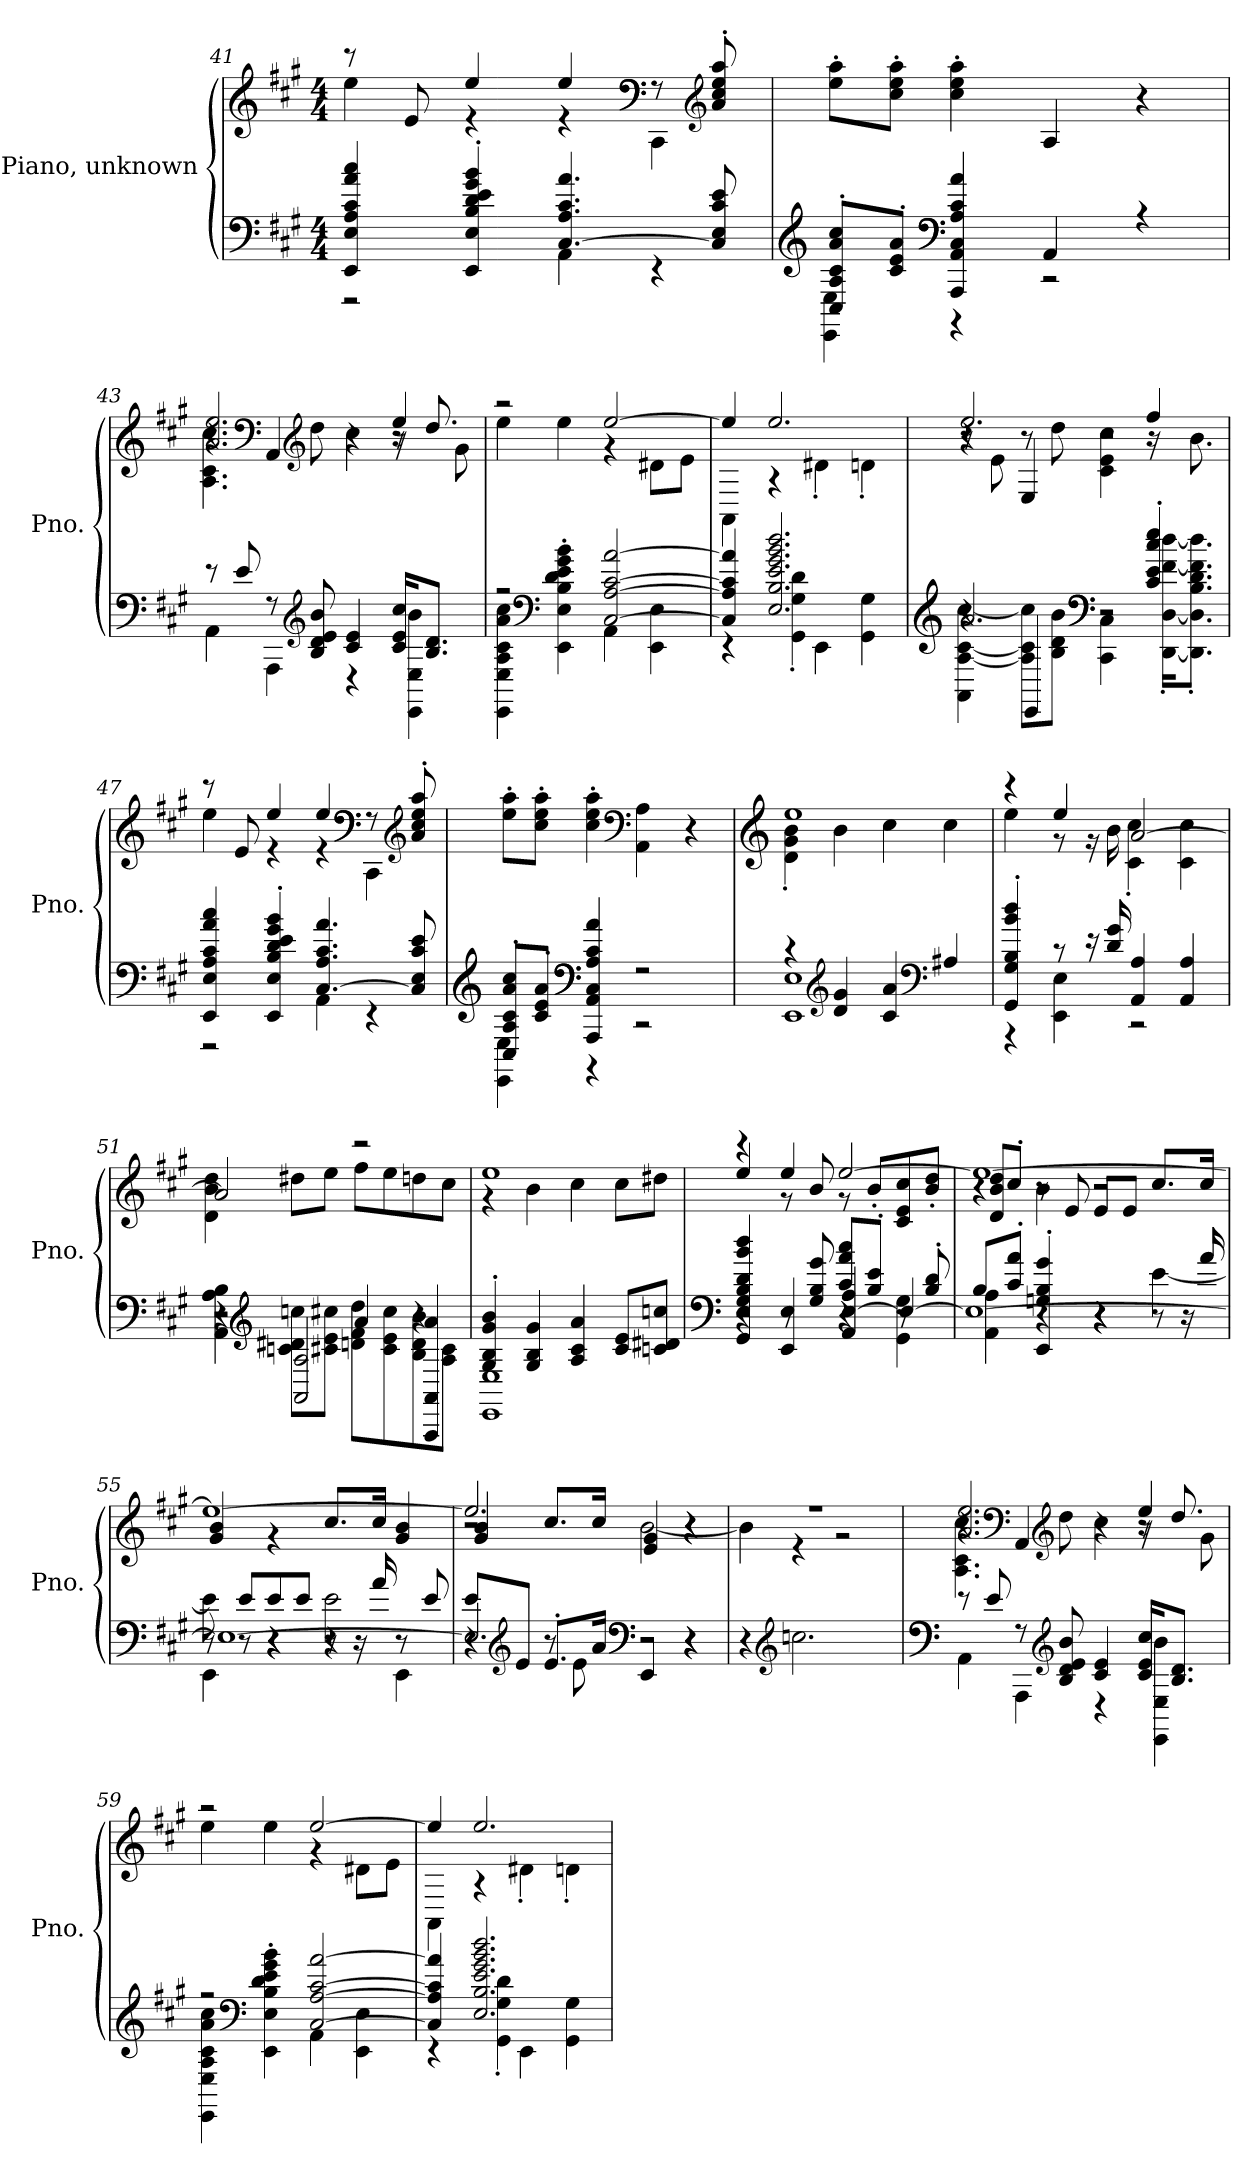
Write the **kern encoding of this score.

**kern	**kern
*part1	*part1
*staff2	*staff1
*I"Piano, unknown	*
*I'Pno.	*
*clefF4	*clefG2
*k[f#c#g#]	*k[f#c#g#]
*M4/4	*M4/4
=41	=41
*^	*^
4EE/ 4E/ 4A/ 4c#/ 4a/ 4cc#/	2r	8r	4ee\
.	.	8e/	.
4EE/' 4E/' 4B/' 4d/' 4e/' 4g#/' 4b/'	.	4ee/	4r
[4.C#/ 4.A/ 4.c#/ 4.a/	4AA\	4ee/	4r
*	*	*clefF4	*
.	4r	8r	4CC#\
*	*	*clefG2	*
8C#/] 8E/ 8c#/ 8e/	.	8a/' 8cc#/' 8ee/' 8aa/'	.
*	*	*v	*v
=42	=42	=42
*clefG2	*	*
8C#/' 8A/' 8c#/' 8a/' 8cc#/'L	4EE\ 4E\	8ee\' 8aa\'L
8c#/' 8e/' 8a/'J	.	8cc#\' 8ee\' 8aa\'J
*clefF4	*	*
4AAA/ 4AA/ 4C#/ 4A/ 4c#/ 4a/	4r	4cc#\' 4ee\' 4aa\'
4AA/	2r	4A/
4r	.	4r
!!LO:LB:g=z
=43	=43	=43
*	*	*^
*	*	*	*^
8r	4AA\	2.a/ 2.ee/	4.A\ 4.c#\ 4.cc#\	4r
8e/	.	.	.	.
*	*	*clefF4	*	*
8r	4AAA\	.	.	4AA/
*clefG2	*	*clefG2	*	*
8B/ 8d/ 8e/ 8b/	.	.	8dd\	.
4c#/ 4e/	4r	.	4cc#\	4r
16c#/ 16e/ 16cc#/KL	4EE\ 4E\ 4b\	4ee/	8r	16r
8.B/ 8.d/J	.	.	.	8.dd/
.	.	.	8g#\	.
*	*	*	*v	*v
=44	=44	=44	=44
2r	4EE\ 4E\ 4A\ 4c#\ 4a\ 4cc#\	2r	4ee\
*clefF4	*	*	*
.	4EE\' 4E\' 4B\' 4d\' 4e\' 4g#\' 4b\'	.	4ee\
[2C#/ [2A/ [2c#/ [2a/	4AA\	[2ee/	4r
.	4EE\ 4E\	.	8d#X\L
.	.	.	8e\J
=45	=45	=45	=45
4C#/] 4A/] 4c#/] 4a/]	4r	4ee/]	4AA\
2.E/ 2.B/ 2.e/ 2.g#/ 2.b/ 2.dd/	4GG#\' 4G#\' 4d\'	2.ee/	4r
.	4EE\	.	4d#X'\
.	4GG#\ 4G#\	.	4dn'\
*v	*v	*	*
*	*v	*v
!!LO:PB:g=z
=46	=46
*clefG2	*
*^	*^
*	*^	*	*^
2.a/	4AA\ [4A\ [4c#\ [4cc#\	4r	2.ee/	8r	4r
.	.	.	.	8e\	.
.	8A\] 8c#\] 8cc#\]L	4EE/	.	8r	4E/
.	8B\ 8d\ 8b\J	.	.	8dd\	.
*clefF4	*	*	*	*	*
.	4CC#\ 4C#\	2r	.	4c#\ 4e\ 4cc#\	2r
4c#/' 4e/' 4cc#/' 4ee/'	[16DD\' [16D\' [16f#\' [16dd\'KL	.	4ff#/	16r	.
.	8.DD\]' 8.D\]' 8.B\' 8.d\' 8.f#\]' 8.dd\]'J	.	.	8.b\	.
*	*v	*v	*	*	*
*	*	*	*v	*v
=47	=47	=47	=47
4EE/ 4E/ 4A/ 4c#/ 4a/ 4cc#/	2r	8r	4ee\
.	.	8e/	.
4EE/' 4E/' 4B/' 4d/' 4e/' 4g#/' 4b/'	.	4ee/	4r
[4.C#/ 4.A/ 4.c#/ 4.a/	4AA\	4ee/	4r
*	*	*clefF4	*
.	4r	8r	4CC#\
*	*	*clefG2	*
8C#/] 8E/ 8c#/ 8e/	.	8a/' 8cc#/' 8ee/' 8aa/'	.
*	*	*v	*v
=48	=48	=48
*clefG2	*	*
8C#/' 8A/' 8c#/' 8a/' 8cc#/'L	4EE\ 4E\	8ee\' 8aa\'L
8c#/' 8e/' 8a/'J	.	8cc#\' 8ee\' 8aa\'J
*clefF4	*	*
4AAA/ 4AA/ 4C#/ 4A/ 4c#/ 4a/	4r	4cc#\' 4ee\' 4aa\'
*	*	*clefF4
2r	2r	4AA\ 4A\
.	.	4r
!!LO:LB:g=z
=49	=49	=49
*	*	*clefG2
*	*	*^
4r	1EE 1E	1ee	4d\' 4g#\' 4b\'
*clefG2	*	*	*
4d/ 4g#/	.	.	4b\
4c#/ 4a/	.	.	4cc#\
*clefF4	*	*	*
4A#X/	.	.	4cc#\
=50	=50	=50	=50
4GG#/' 4G#/' 4B/' 4b/' 4dd/'	4r	4r	4ee\
8r	4EE\ 4E\	4ee/	8r
16r	.	.	16r
16d/ 16g#/	.	.	16b\
4AA/ 4A/	2r	[2a/	4c#\' 4cc#\'
4AA/ 4A/	.	.	4c#\ 4cc#\
=51	=51	=51	=51
*	*^	*	*
2r	4AA\ 4A\ 4B\	4r	2a/]	4d\ 4b\ 4dd\
*clefG2	*	*	*	*
.	8cn\ 8d#X\ 8ccn\L	2AA/ 2A/	.	8dd#X\L
.	8c#X\ 8e\ 8cc#X\J	.	.	8ee\J
4a/	8dn\ 8f#\ 8dd\L	.	2r	8ff#\L
.	8c#\ 8e\ 8cc#\	.	.	8ee\
4r	8B\ 8d\ 8b\	4AAA/ 4AA/ 4a/	.	8ddn\
.	8A\ 8c#\J	.	.	8cc#\J
*	*v	*v	*	*
=52	=52	=52	=52
4G#/' 4B/' 4g#/' 4b/'	1EE 1E	1ee	4r
4G#/ 4B/ 4g#/	.	.	4b\
4A/ 4c#/ 4a/	.	.	4cc#\
8c#/ 8e/L	.	.	8cc#\L
8cn/ 8d#X/ 8ccn/J	.	.	8dd#X\J
*v	*v	*	*
!!LO:LB:g=z	!!
=53	=53	=53
*clefF4	*	*
*^	*	*
*	*^	*	*
4GG#/ 4E/ 4G#/ 4B/ 4d/ 4b/ 4dd/	2r	4r	4r	4ee/
8r	.	4EE/ 4E/	4ee/	8r
8G#/ 8B/ 8g#/	.	.	.	8b/
8c#/ 8a/ 8cc#/L	4r	4AA/ [4E/ 4A/	[2ee/	8r
8B/' 8e/'J	.	.	.	8b'/L
8r	4GG#\ 4G#\	4E/_	.	8c#/ 8e/ 8cc#/
8B/' 8d/'	.	.	.	8b/' 8dd/'J
=54	=54	=54	=54	=54
*	*	*	*	*^
8B/L	4AA\ 4A\	1E_	1ee_	4r	8d/ 8b/ 8dd/L
8c#/' 8a/'J	.	.	.	.	8cc#'/J
4EE/' 4Gn/' 4B/' 4g#/'	4r	.	.	4b\	8r
.	.	.	.	.	8e/
4r	4r	.	.	2r	8e/L
.	.	.	.	.	8e/J
8r	[4e\	.	.	.	8.cc#/L
16r	.	.	.	.	.
16a/	.	.	.	.	16cc#/Jk
*	*	*	*	*v	*v
=55	=55	=55	=55	=55
*	*	*^	*	*
8r	8e\]	1E_	4EE\	1ee_	4g#/ 4b/
8e/L	8r	.	.	.	.
8e/	4r	.	4r	.	4r
8e/J	.	.	.	.	.
8r	2e\	.	4r	.	8.cc#/L
16r	.	.	.	.	.
16a/	.	.	.	.	16cc#/Jk
8r	.	.	4EE\	.	4g#/ 4b/
8e/	.	.	.	.	.
*	*	*v	*v	*	*
!!LO:LB:g=z
=56	=56	=56	=56	=56
*	*	*	*	*^
8e/L	4r	2.E/]	2.ee/]	2r	4g#/ 4b/
*clefG2	*	*	*	*	*
8e/J	.	.	.	.	.
8.e'/L	8r	.	.	.	8.cc#/L
.	8e\	.	.	.	.
16a/Jk	.	.	.	.	16cc#/Jk
*clefF4	*	*	*	*	*
4EE/	2r	.	.	[2b\	4e/ 4g#/
4r	.	4r	4r	.	4r
*v	*v	*v	*	*	*
*	*	*v	*v
=57	=57	=57
4r	1r	4b\]
*clefG2	*	*
2.ccn\	.	4r
.	.	2r
*	*v	*v
=58	=58
*clefF4	*
*^	*^
*	*	*	*^
8r	4AA\	2.a/ 2.ee/	4.A\ 4.c#\ 4.cc#\	4r
8e/	.	.	.	.
*	*	*clefF4	*	*
8r	4AAA\	.	.	4AA/
*clefG2	*	*clefG2	*	*
8B/ 8d/ 8e/ 8b/	.	.	8dd\	.
4c#/ 4e/	4r	.	4cc#\	4r
16c#/ 16e/ 16cc#/KL	4EE\ 4E\ 4b\	4ee/	8r	16r
8.B/ 8.d/J	.	.	.	8.dd/
.	.	.	8g#\	.
*	*	*	*v	*v
!!LO:LB:g=z
=59	=59	=59	=59
2r	4EE\ 4E\ 4A\ 4c#\ 4a\ 4cc#\	2r	4ee\
*clefF4	*	*	*
.	4EE\' 4E\' 4B\' 4d\' 4e\' 4g#\' 4b\'	.	4ee\
[2C#/ [2A/ [2c#/ [2a/	4AA\	[2ee/	4r
.	4EE\ 4E\	.	8d#X\L
.	.	.	8e\J
=60	=60	=60	=60
4C#/] 4A/] 4c#/] 4a/]	4r	4ee/]	4AA\
2.E/ 2.B/ 2.e/ 2.g#/ 2.b/ 2.dd/	4GG#\' 4G#\' 4d\'	2.ee/	4r
.	4EE\	.	4d#X'\
.	4GG#\ 4G#\	.	4dn'\
*v	*v	*	*
*	*v	*v
=	=
*-	*-
